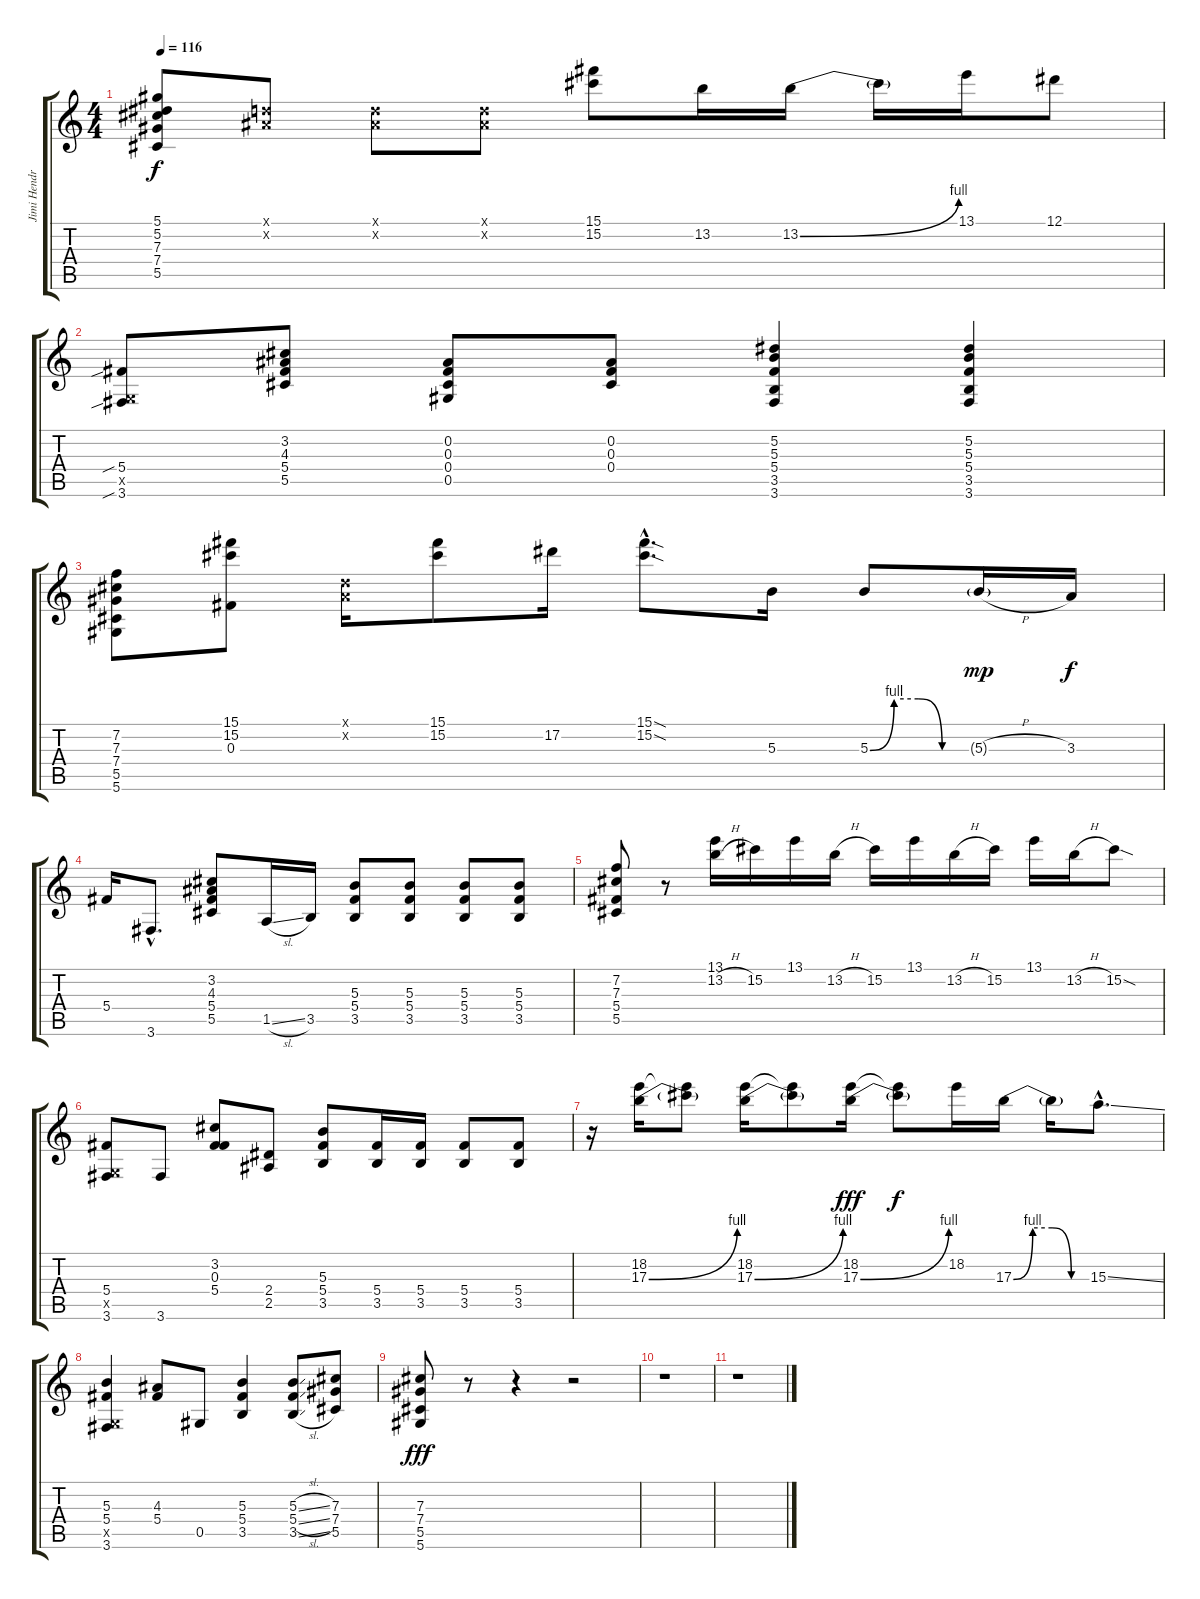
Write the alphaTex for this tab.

\track ("Jimi Hendrix" "Jimi Hendr") {instrument distortionguitar}
\staff {score tabs}
\tuning (Eb4 Bb3 Gb3 Db3 Ab2 Eb2) {hide}
\ts (4 4)
\tempo 116
\clef g2
\ks c
(5.1 5.2 7.3 7.4 5.5).8{dy f} (-1.1{x} 0.2{x}).8 (-1.1{x} 0.2{x}).8 (-1.1{x} 0.2{x}).8 (15.1 15.2).8 13.2.16 13.2{be (bend 0 0 60 4)}.16 13.2{t}.16 13.1.16 12.1.8 |
(5.4{sib} -1.5{x} 3.6{sib}).8 (3.2 4.3 5.4 5.5).8 (0.2 0.3 0.4 0.5).8 (0.2 0.3 0.4).8 (5.2 5.3 5.4 3.5 3.6).4 (5.2 5.3 5.4 3.5 3.6).4 |
(7.2 7.3 7.4 5.5 5.6).8 (15.1 15.2 0.3).8 (-1.1{x} -1.2{x}).16 (15.1 15.2).8 17.2.16 (15.1{sod hac} 15.2{sod hac}).8{d} 5.3.16 5.3{be (custom 0 0 15 4 30 4 45 0 60 0)}.8 5.3{h g}.16{dy mp} 3.3.16{dy f} |
5.4.16 3.6{hac}.8{d} (3.2 4.3 5.4 5.5).8 1.5{sl}.16 3.5.16 (5.3 5.4 3.5).8 (5.3 5.4 3.5).8 (5.3 5.4 3.5).8 (5.3 5.4 3.5).8 |
(7.2 7.3 5.4 5.5).8 r.8 (13.1 13.2{h}).16 15.2.16 13.1.16 13.2{h}.16 15.2.16 13.1.16 13.2{h}.16 15.2.16 13.1.16 13.2{h}.16 15.2{sod}.8 |
(5.4 -1.5{x} 3.6).8 3.6.8 (3.2 0.3 5.4).8 (2.4 2.5).8 (5.3 5.4 3.5).8 (5.4 3.5).16 (5.4 3.5).16 (5.4 3.5).8 (5.4 3.5).8 |
r.16 (18.2 17.3{be (bend 0 0 60 4)}).16 (18.2{t} 17.3{t}).8 (18.2 17.3{be (bend 0 0 60 4)}).16 (18.2{t} 17.3{t}).8 (18.2 17.3{be (bend 0 0 60 4)}).16{dy fff} (18.2{t} 17.3{t}).8{dy f} 18.2.16 17.3{be (custom 0 0 15 4 30 4 45 0 60 0)}.16 17.3{t}.16 15.3{ss hac}.8{d} |
(5.3 5.4 -1.5{x} 3.6).4 (4.3 5.4).8 0.5.8 (5.3 5.4 3.5).4 (5.3{sl} 5.4{sl} 3.5{sl}).8 (7.3 7.4 5.5).8 |
(7.3 7.4 5.5 5.6).8{dy fff} r.8 r.4 r.2 |
r.1 |
r.1
